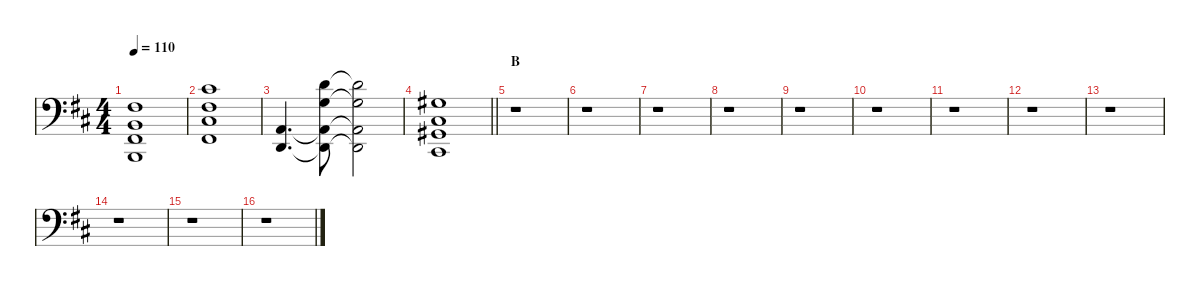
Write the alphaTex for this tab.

\defaultSystemsLayout 4
\hideDynamics
\bracketExtendMode nobrackets
\singleTrackTrackNamePolicy hidden
\multiTrackTrackNamePolicy hidden
\firstSystemTrackNameMode fullname
\firstSystemTrackNameOrientation horizontal
\otherSystemsTrackNameOrientation horizontal
\track ("Cliff Meyer" "pad.synth.") {defaultSystemsLayout 8 instrument pad2warm}
\staff {score}
\tuning (Db4 Ab3 E3 B2 Gb2 B1)
\ts (4 4)
\tempo 110
\clef f4
\ks bminor
(2.3{acc #} 0.4{acc forcenatural} 0.5{acc #} 0.6{acc forcenatural}).1{dy f beam Up} |
(9.3{acc #} 7.4{acc #} 7.5{acc #} 7.6{acc #}).1{beam Down} |
(3.5{acc forcenatural} 3.6{acc forcenatural}).4{d beam Up} (10.3{acc forcenatural} 8.4{acc forcenatural} 3.5{t acc forcenatural} 3.6{t acc forcenatural}).8{beam Down} (10.3{t acc forcenatural} 8.4{t acc forcenatural} 3.5{t acc forcenatural} 3.6{t acc forcenatural}).2{beam Down} |
\barLineRight lightlight
(4.3{acc #} 2.4{acc #} 2.5{acc #} 2.6{acc #}).1{beam Up} |
\section ("" "B")
r.1{beam Down} |
r.1{beam Down} |
r.1{beam Down} |
r.1{beam Down} |
r.1{beam Down} |
r.1{beam Down} |
r.1{beam Down} |
r.1{beam Down} |
r.1{beam Down} |
r.1{beam Down} |
r.1{beam Down} |
r.1{beam Down}
